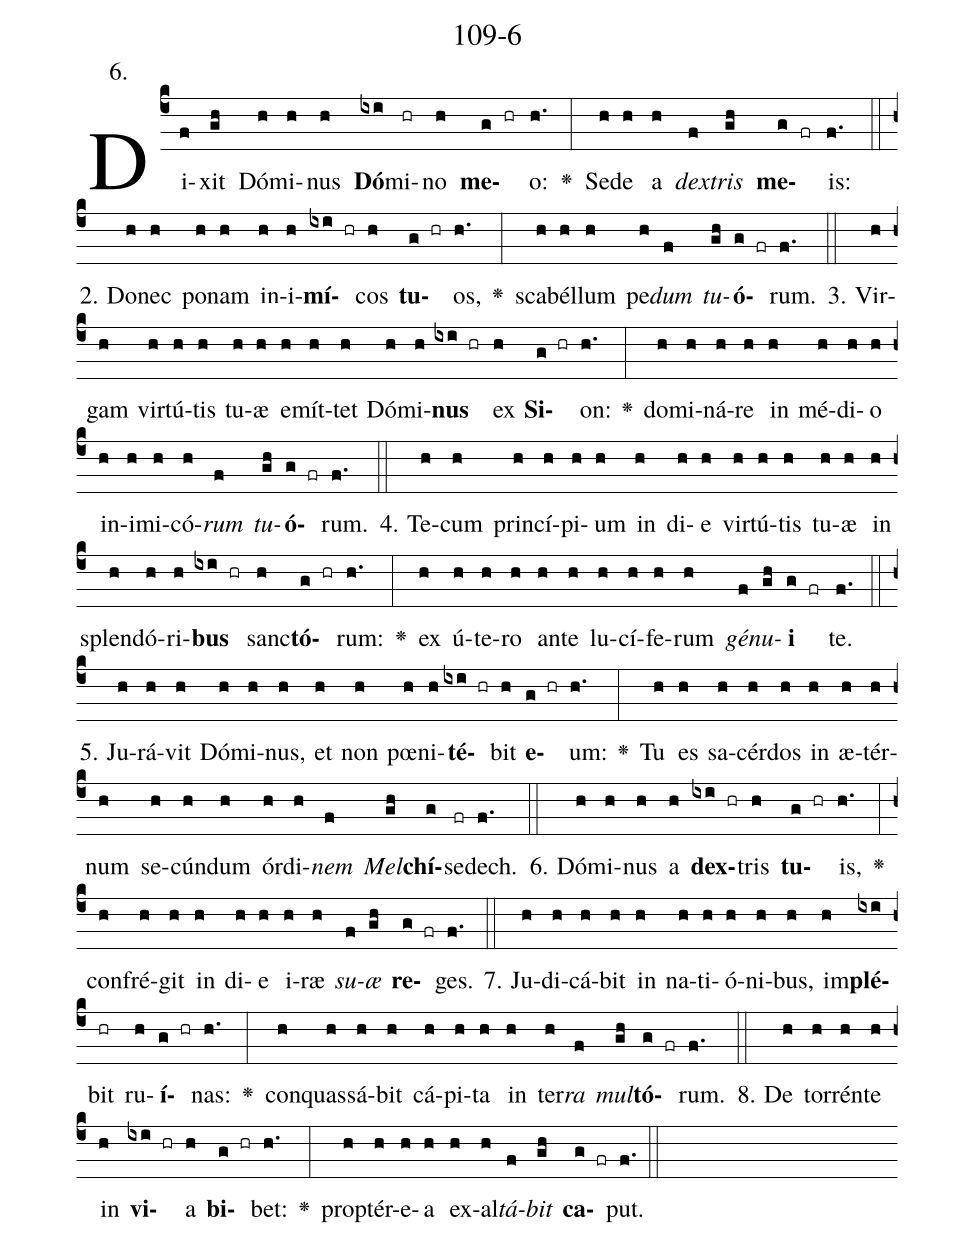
name: 109-6;
annotation: 6.;
%%
(c4)Di(f)xit(gh) Dó(h)mi(h)nus(h) <b>Dó</b>(ixi)mi(hr)no(h) <b>me</b>(g hr)o:(h.) <v>\greheightstar</v>(:) Se(h)de(h) a(h) <i>dex</i>(f)<i>tris</i>(gh) <b>me</b>(g fr)is:(f.) (::)
2. Do(h)nec(h) po(h)nam(h) in(h)i(h)<b>mí</b>(ixi hr)cos(h) <b>tu</b>(g hr)os,(h.) <v>\greheightstar</v>(:) sca(h)bél(h)lum(h) pe(h)<i>dum</i>(f) <i>tu</i>(gh)<b>ó</b>(g fr)rum.(f.) (::)
3. Vir(h)gam(h) vir(h)tú(h)tis(h) tu(h)æ(h) e(h)mít(h)tet(h) Dó(h)mi(h)<b>nus</b>(ixi hr) ex(h) <b>Si</b>(g hr)on:(h.) <v>\greheightstar</v>(:) do(h)mi(h)ná(h)re(h) in(h) mé(h)di(h)o(h) in(h)i(h)mi(h)có(h)<i>rum</i>(f) <i>tu</i>(gh)<b>ó</b>(g fr)rum.(f.) (::)
4. Te(h)cum(h) prin(h)cí(h)pi(h)um(h) in(h) di(h)e(h) vir(h)tú(h)tis(h) tu(h)æ(h) in(h) splen(h)dó(h)ri(h)<b>bus</b>(ixi hr) sanc(h)<b>tó</b>(g hr)rum:(h.) <v>\greheightstar</v>(:) ex(h) ú(h)te(h)ro(h) an(h)te(h) lu(h)cí(h)fe(h)rum(h) <i>gé</i>(f)<i>nu</i>(gh)<b>i</b>(g fr) te.(f.) (::)
5. Ju(h)rá(h)vit(h) Dó(h)mi(h)nus,(h) et(h) non(h) pœ(h)ni(h)<b>té</b>(ixi hr)bit(h) <b>e</b>(g hr)um:(h.) <v>\greheightstar</v>(:) Tu(h) es(h) sa(h)cér(h)dos(h) in(h) æ(h)tér(h)num(h) se(h)cún(h)dum(h) ór(h)di(h)<i>nem</i>(f) <i>Mel</i>(gh)<b>chí</b>(g)se(fr)dech.(f.) (::)
6. Dó(h)mi(h)nus(h) a(h) <b>dex</b>(ixi hr)tris(h) <b>tu</b>(g hr)is,(h.) <v>\greheightstar</v>(:) con(h)fré(h)git(h) in(h) di(h)e(h) i(h)ræ(h) <i>su</i>(f)<i>æ</i>(gh) <b>re</b>(g fr)ges.(f.) (::)
7. Ju(h)di(h)cá(h)bit(h) in(h) na(h)ti(h)ó(h)ni(h)bus,(h) im(h)<b>plé</b>(ixi)bit(hr) ru(h)<b>í</b>(g hr)nas:(h.) <v>\greheightstar</v>(:) con(h)quas(h)sá(h)bit(h) cá(h)pi(h)ta(h) in(h) ter(h)<i>ra</i>(f) <i>mul</i>(gh)<b>tó</b>(g fr)rum.(f.) (::)
8. De(h) tor(h)rén(h)te(h) in(h) <b>vi</b>(ixi hr)a(h) <b>bi</b>(g hr)bet:(h.) <v>\greheightstar</v>(:) prop(h)tér(h)e(h)a(h) ex(h)al(h)<i>tá</i>(f)<i>bit</i>(gh) <b>ca</b>(g fr)put.(f.) (::)
